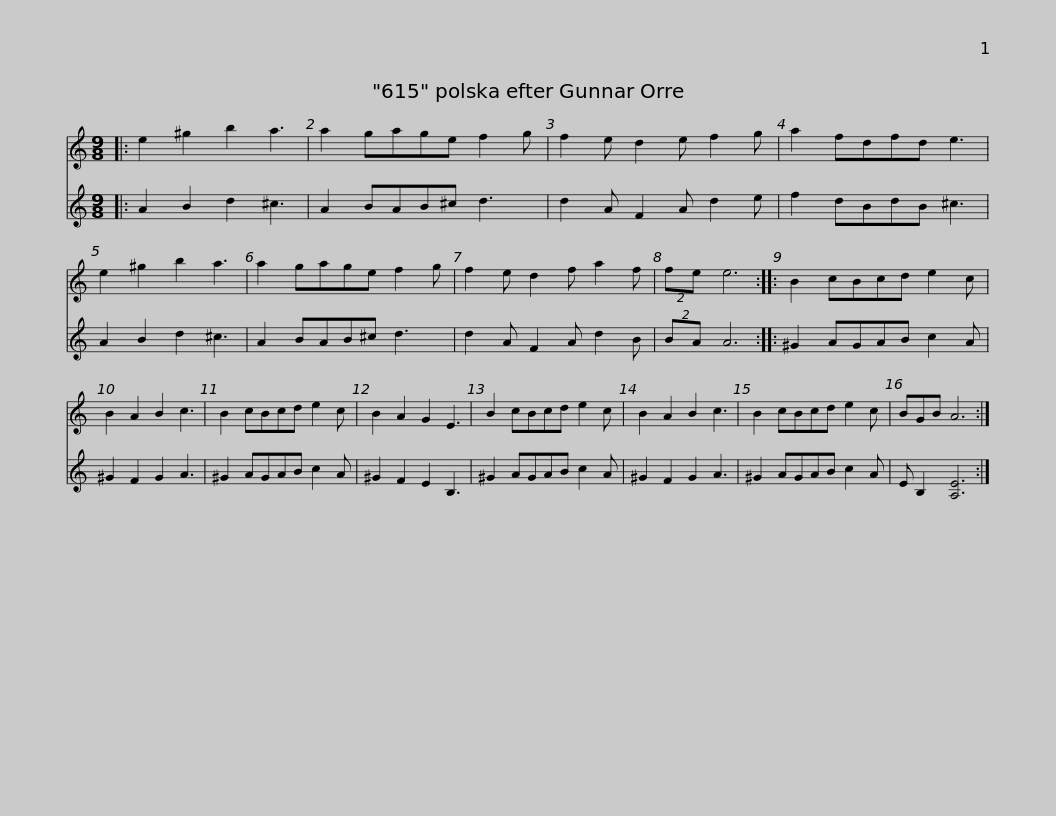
X:1
%%score 1 2
L:1/8
M:9/8
I:linebreak $
K:C
V:1 treble
V:2 treble
V:1
|: e2 ^g2 b2 a3 | a2 gage f2 g | f2 e d2 e f2 g | a2 fdfd e3 | e2 ^g2 b2 a3 |$ %5
 a2 gage f2 g | f2 e d2 f a2 f | (2:3:2fe e6 :: B2 cBcd e2 c | B2 A2 B2 c3 | %10
 B2 cBcd e2 c |$ B2 A2 G2 E3 | B2 cBcd e2 c | B2 A2 B2 c3 | B2 cBcd e2 c | %15
 BGB A6 :| %16
V:2
|: A2 B2 d2 ^c3 | A2 BAB^c d3 | d2 A F2 A d2 e | f2 dBdB ^c3 | A2 B2 d2 ^c3 |$ %5
 A2 BAB^c d3 | d2 A F2 A d2 B | (2:3:2BA A6 :: ^G2 AGAB c2 A | ^G2 F2 G2 A3 | %10
 ^G2 AGAB c2 A |$ ^G2 F2 E2 B,3 | ^G2 AGAB c2 A | ^G2 F2 G2 A3 | ^G2 AGAB c2 A | %15
 E B,2 [A,E]6 :| %16
